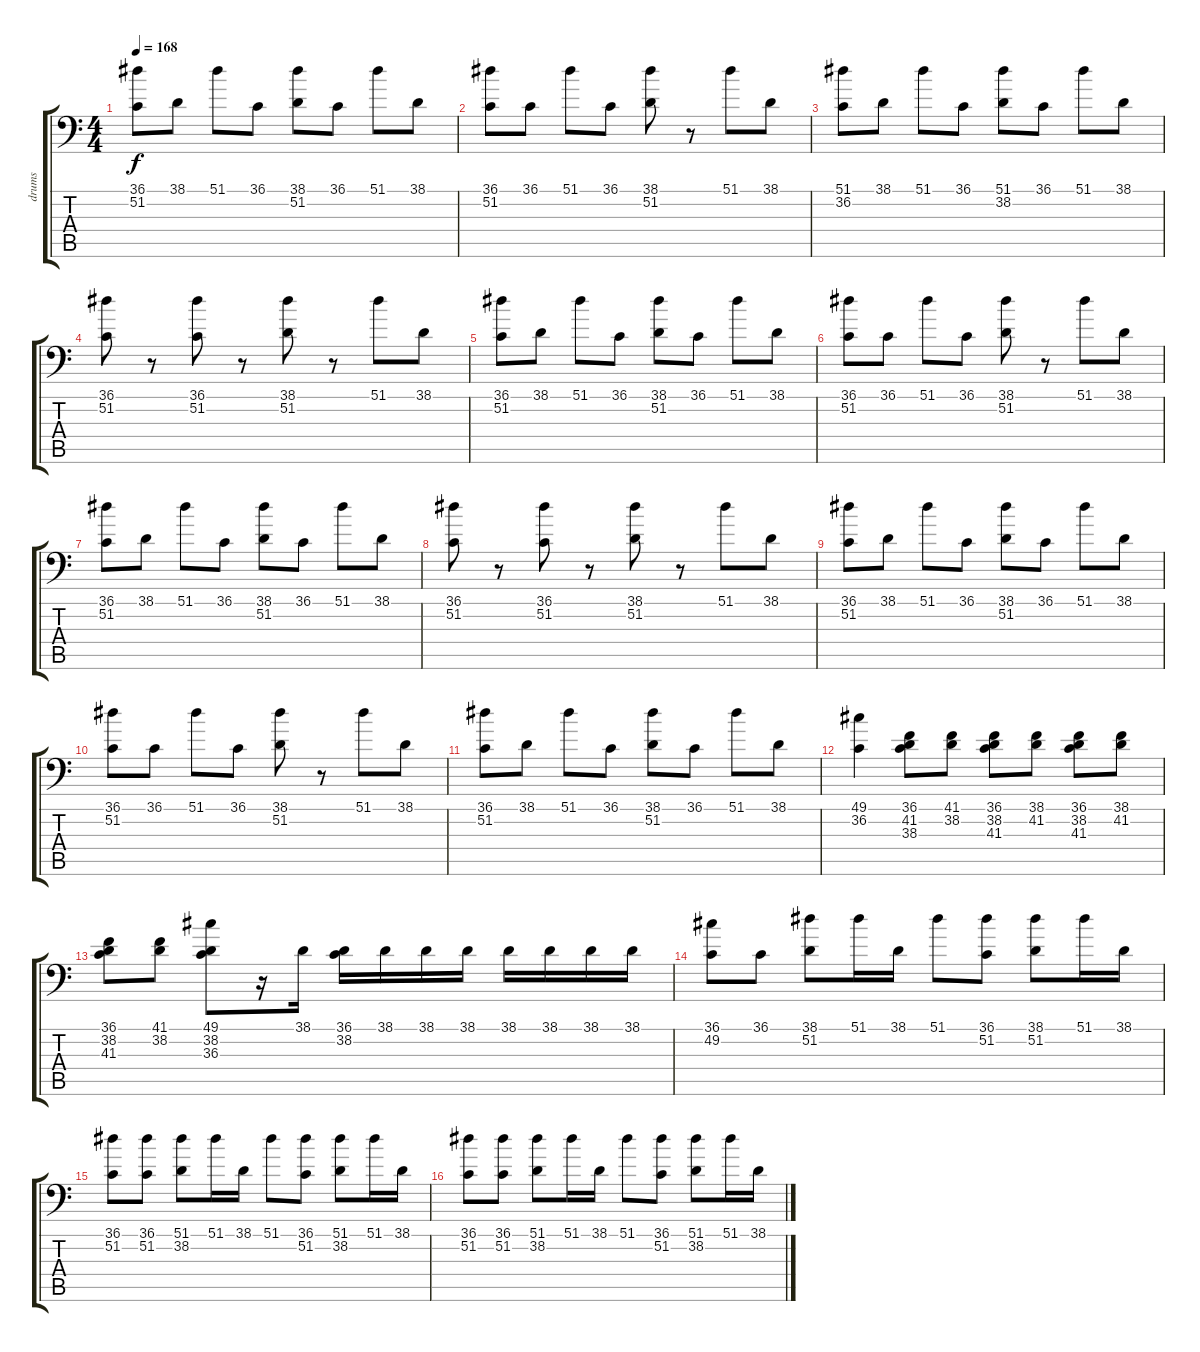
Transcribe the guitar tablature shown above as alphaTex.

\track ("drums" "drums") {instrument acousticgrandpiano}
\staff {score tabs}
\tuning (C-1 C-1 C-1 C-1 C-1 C-1) {hide}
\ts (4 4)
\tempo 168
\clef f4
\ks c
(36.1 51.2).8{dy f} 38.1.8 51.1.8 36.1.8 (38.1 51.2).8 36.1.8 51.1.8 38.1.8 |
(36.1 51.2).8 36.1.8 51.1.8 36.1.8 (38.1 51.2).8 r.8 51.1.8 38.1.8 |
(51.1 36.2).8 38.1.8 51.1.8 36.1.8 (51.1 38.2).8 36.1.8 51.1.8 38.1.8 |
(36.1 51.2).8 r.8 (36.1 51.2).8 r.8 (38.1 51.2).8 r.8 51.1.8 38.1.8 |
(36.1 51.2).8 38.1.8 51.1.8 36.1.8 (38.1 51.2).8 36.1.8 51.1.8 38.1.8 |
(36.1 51.2).8 36.1.8 51.1.8 36.1.8 (38.1 51.2).8 r.8 51.1.8 38.1.8 |
(36.1 51.2).8 38.1.8 51.1.8 36.1.8 (38.1 51.2).8 36.1.8 51.1.8 38.1.8 |
(36.1 51.2).8 r.8 (36.1 51.2).8 r.8 (38.1 51.2).8 r.8 51.1.8 38.1.8 |
(36.1 51.2).8 38.1.8 51.1.8 36.1.8 (38.1 51.2).8 36.1.8 51.1.8 38.1.8 |
(36.1 51.2).8 36.1.8 51.1.8 36.1.8 (38.1 51.2).8 r.8 51.1.8 38.1.8 |
(36.1 51.2).8 38.1.8 51.1.8 36.1.8 (38.1 51.2).8 36.1.8 51.1.8 38.1.8 |
(49.1 36.2).4 (36.1 41.2 38.3).8 (41.1 38.2).8 (36.1 38.2 41.3).8 (38.1 41.2).8 (36.1 38.2 41.3).8 (38.1 41.2).8 |
(36.1 38.2 41.3).8 (41.1 38.2).8 (49.1 38.2 36.3).8 r.16 38.1.16 (36.1 38.2).16 38.1.16 38.1.16 38.1.16 38.1.16 38.1.16 38.1.16 38.1.16 |
(36.1 49.2).8 36.1.8 (38.1 51.2).8 51.1.16 38.1.16 51.1.8 (36.1 51.2).8 (38.1 51.2).8 51.1.16 38.1.16 |
(36.1 51.2).8 (36.1 51.2).8 (51.1 38.2).8 51.1.16 38.1.16 51.1.8 (36.1 51.2).8 (51.1 38.2).8 51.1.16 38.1.16 |
(36.1 51.2).8 (36.1 51.2).8 (51.1 38.2).8 51.1.16 38.1.16 51.1.8 (36.1 51.2).8 (51.1 38.2).8 51.1.16 38.1.16
